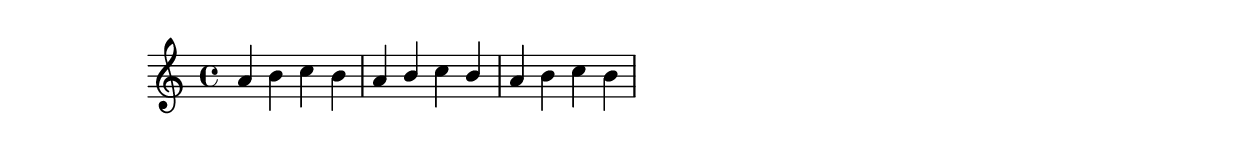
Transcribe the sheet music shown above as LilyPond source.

%% Do not edit this file; it is auto-generated from LSR http://lsr.dsi.unimi.it
%% This file is in the public domain.
\version "2.11.51"

\header {
  lsrtags = "editorial-annotations"

  texidoces = "
La dirección predeterminada de las plicas sobre la tercera línea
del pentagrama está determinada por la propiedad
@code{neutral-direction} del objeto @code{Stem}.

"
  doctitlees = "Dirección predeterminada de las plicas sobre la tercera línea del pentagrama"

  texidoc = "
The default direction of stems on the center line of the staff is set
by the @code{Stem} property @code{neutral-direction}.

"
  doctitle = "Default direction of stems on the center line of the staff"
} % begin verbatim
\relative c'' {
  a4 b c b
  \override Stem #'neutral-direction = #up
  a4 b c b
  \override Stem #'neutral-direction = #down
  a4 b c b
}
